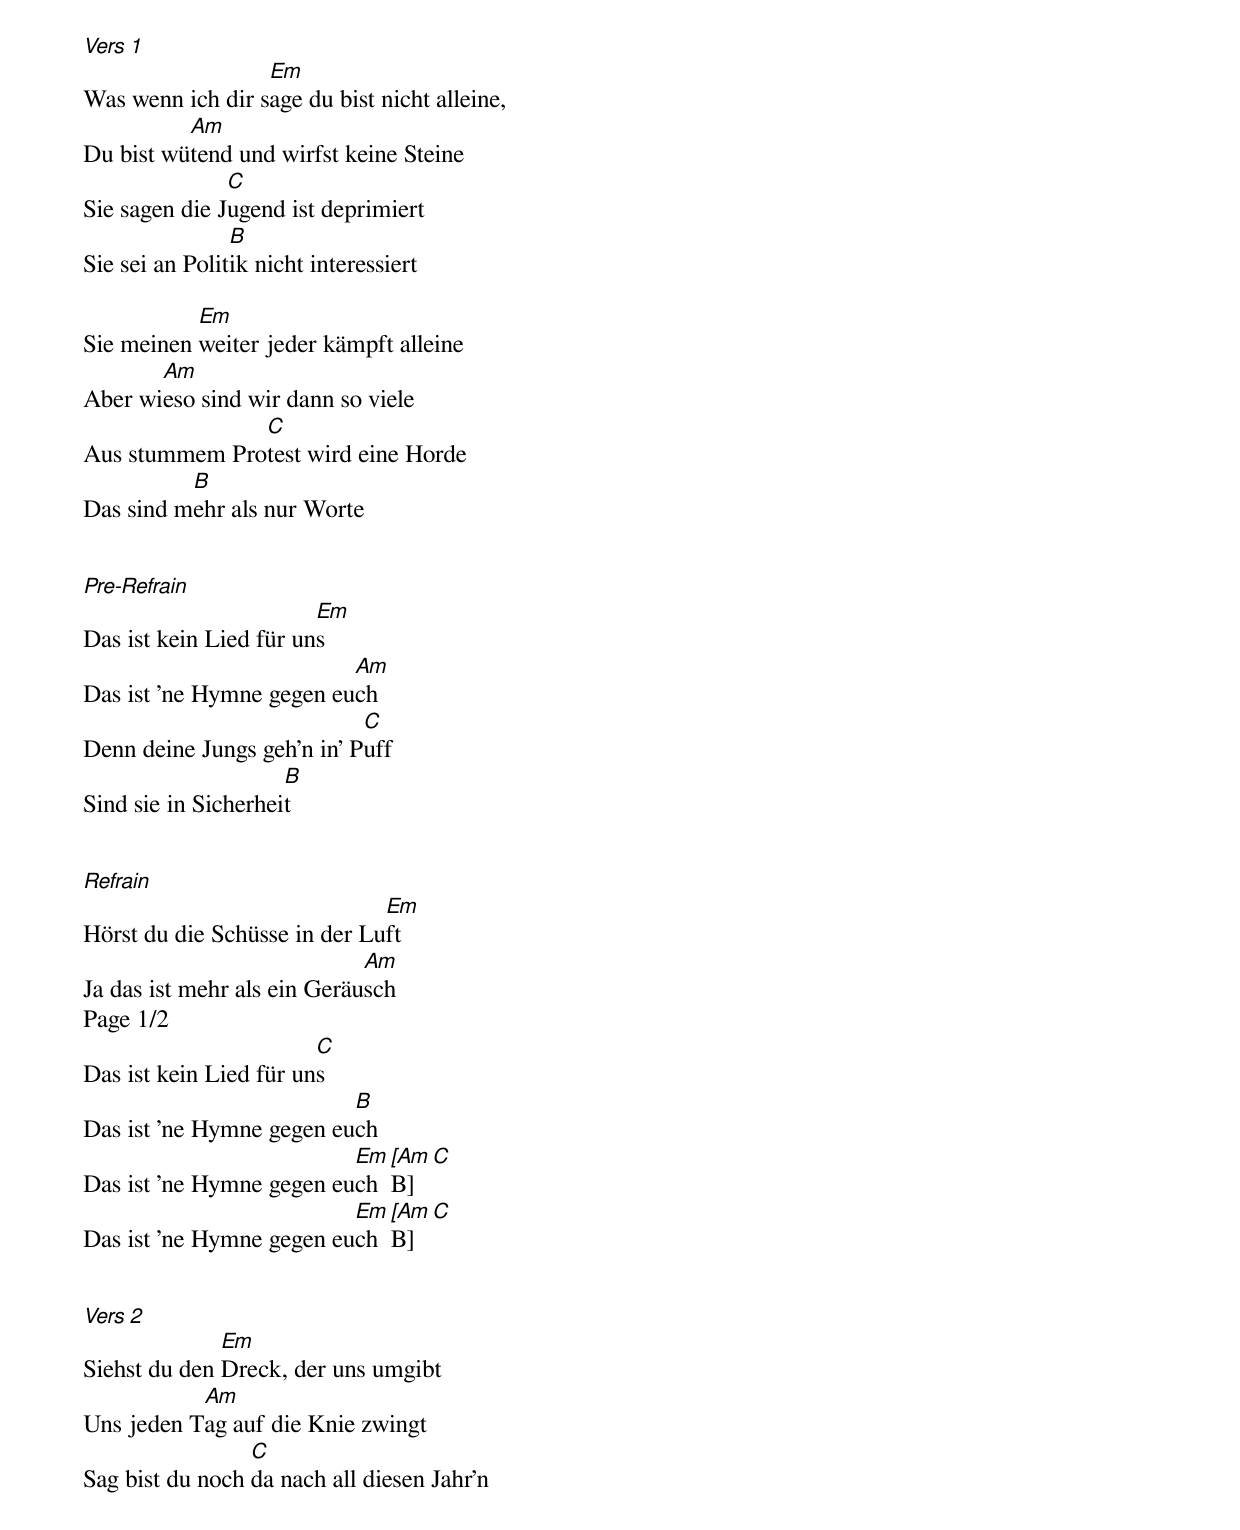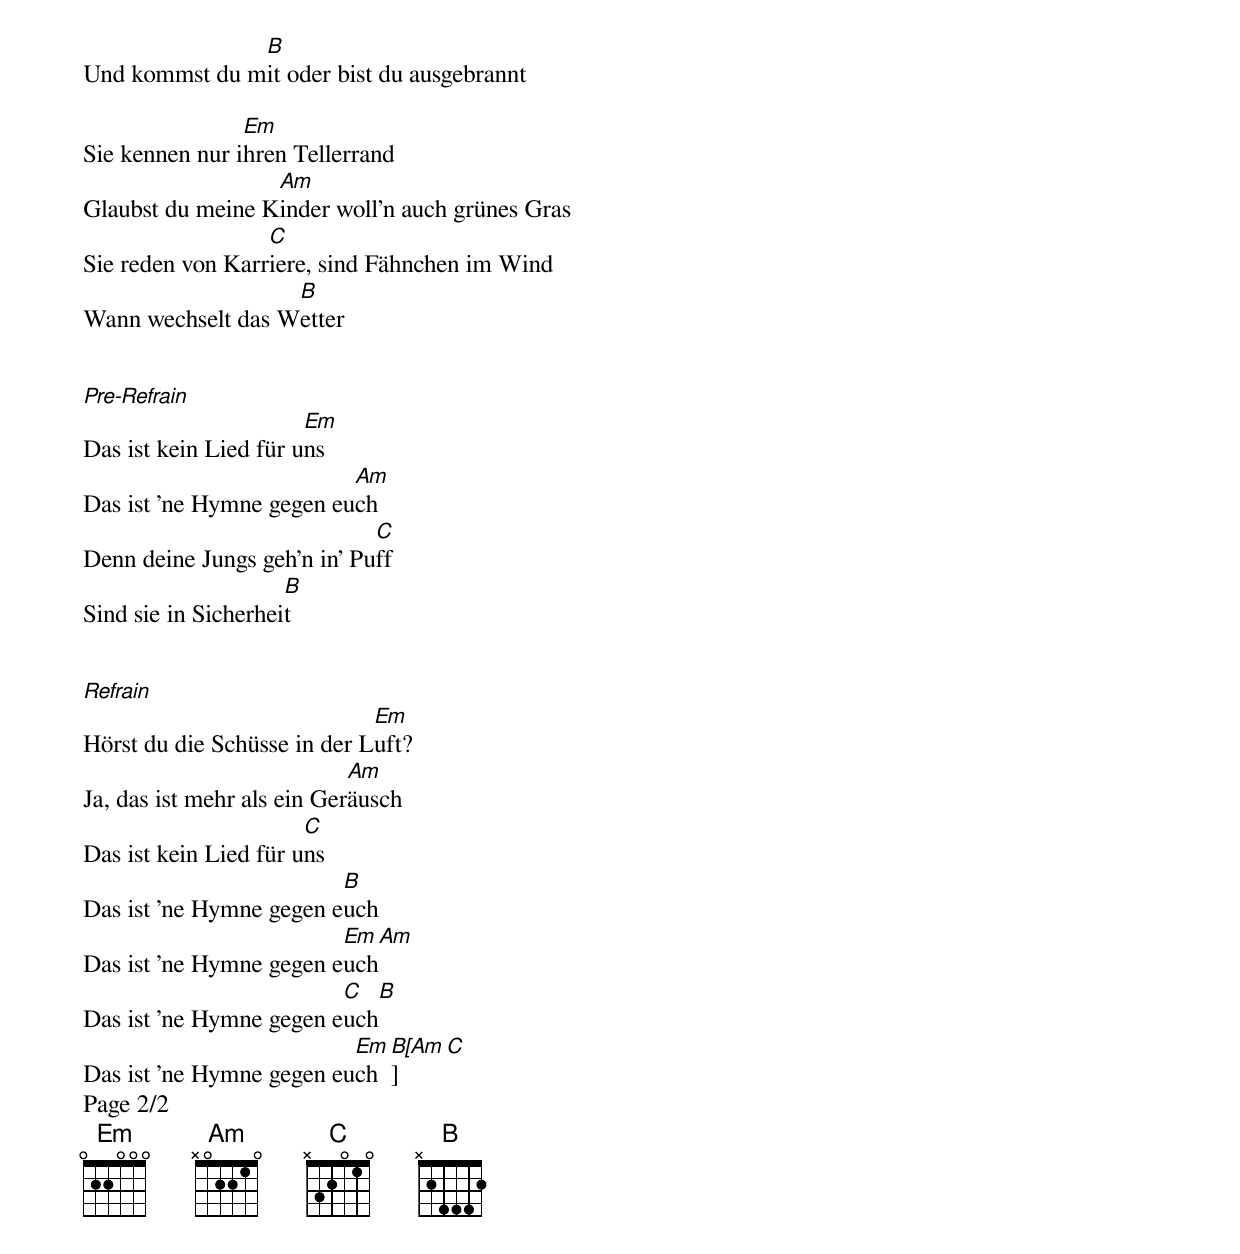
[Vers 1]
Was wenn ich dir s[Em]age du bist nicht alleine,
Du bist wü[Am]tend und wirfst keine Steine
Sie sagen die J[C]ugend ist deprimiert
Sie sei an Polit[B]ik nicht interessiert

Sie meinen [Em]weiter jeder kämpft alleine
Aber wi[Am]eso sind wir dann so viele
Aus stummem Pro[C]test wird eine Horde
Das sind m[B]ehr als nur Worte


[Pre-Refrain]
Das ist kein Lied für un[Em]s
Das ist 'ne Hymne gegen eu[Am]ch
Denn deine Jungs geh'n in' P[C]uff
Sind sie in Sicherhei[B]t


[Refrain]
Hörst du die Schüsse in der Lu[Em]ft
Ja das ist mehr als ein Geräu[Am]sch
Page 1/2
Das ist kein Lied für un[C]s
Das ist 'ne Hymne gegen eu[B]ch
Das ist 'ne Hymne gegen eu[Em]ch[[Am]B][C]
Das ist 'ne Hymne gegen eu[Em]ch[[Am]B][C]


[Vers 2]
Siehst du den [Em]Dreck, der uns umgibt
Uns jeden T[Am]ag auf die Knie zwingt
Sag bist du noch [C]da nach all diesen Jahr'n
Und kommst du m[B]it oder bist du ausgebrannt

Sie kennen nur i[Em]hren Tellerrand
Glaubst du meine K[Am]inder woll'n auch grünes Gras
Sie reden von Karr[C]iere, sind Fähnchen im Wind
Wann wechselt das W[B]etter


[Pre-Refrain]
Das ist kein Lied für u[Em]ns
Das ist 'ne Hymne gegen eu[Am]ch
Denn deine Jungs geh'n in' Pu[C]ff
Sind sie in Sicherhei[B]t


[Refrain]
Hörst du die Schüsse in der L[Em]uft?
Ja, das ist mehr als ein Ger[Am]äusch
Das ist kein Lied für u[C]ns
Das ist 'ne Hymne gegen e[B]uch
Das ist 'ne Hymne gegen e[Em]uch[Am]
Das ist 'ne Hymne gegen e[C]uch[B]
Das ist 'ne Hymne gegen eu[Em]ch[B[Am]][C]
Page 2/2
